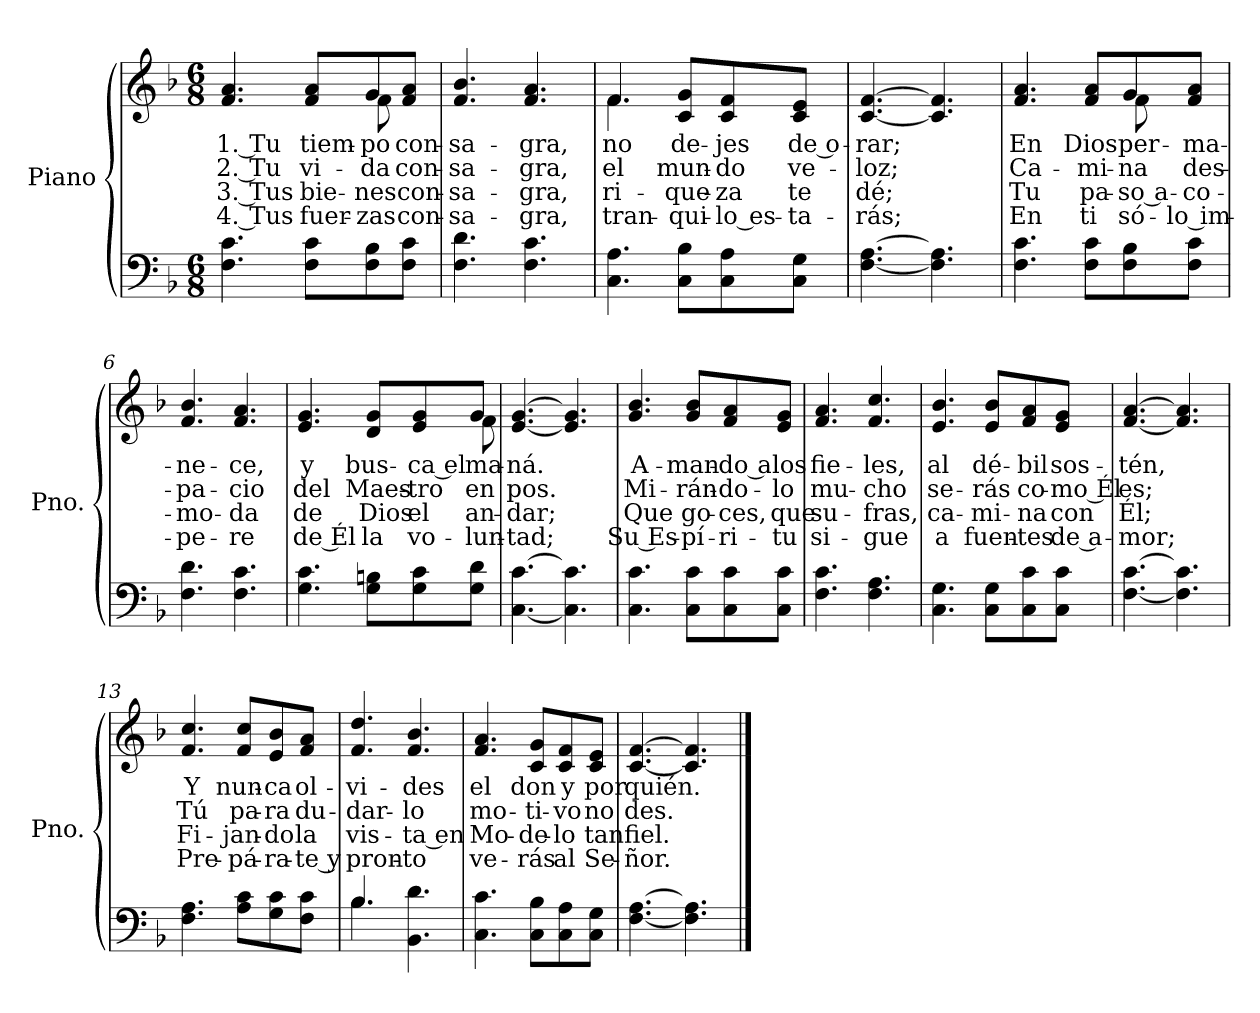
**kern	**kern	**text	**text	**text	**text
*part1	*part1	*part1	*part1	*part1	*part1
*staff2	*staff1	*staff1	*staff1	*staff1	*staff1
*I"Piano	*	*	*	*	*
*I'Pno.	*	*	*	*	*
*clefF4	*clefG2	*	*	*	*
*k[b-]	*k[b-]	*	*	*	*
*M6/8	*M6/8	*	*	*	*
=1	=1	=1	=1	=1	=1
!	!	!LO:LY:b	!LO:LY:b	!LO:LY:b	!LO:LY:b
*	*^	*	*	*	*
4.F\ 4.c\	4.f/ 4.a/	2ryy	1. Tu	2. Tu	3. Tus	4. Tus
!	!	!	!LO:LY:b	!LO:LY:b	!LO:LY:b	!LO:LY:b
8F\ 8c\L	8f/ 8a/L	.	tiem-	vi-	bie-	fuer-
!	!	!	!LO:LY:b	!LO:LY:b	!LO:LY:b	!LO:LY:b
8F\ 8B-\	8g/	8f\	-po	-da	-nes	-zas
!	!	!	!LO:LY:b	!LO:LY:b	!LO:LY:b	!LO:LY:b
8F\ 8c\J	8f/ 8a/J	8ryy	con-	con-	con-	con-
=2	=2	=2	=2	=2	=2	=2
!	!	!	!LO:LY:b	!LO:LY:b	!LO:LY:b	!LO:LY:b
*	*v	*v	*	*	*	*
4.F\ 4.d\	4.f/ 4.b-/	-sa-	-sa-	-sa-	-sa-
!	!	!LO:LY:b	!LO:LY:b	!LO:LY:b	!LO:LY:b
4.F\ 4.c\	4.f/ 4.a/	-gra,	-gra,	-gra,	-gra,
=3	=3	=3	=3	=3	=3
!	!	!LO:LY:b	!LO:LY:b	!LO:LY:b	!LO:LY:b
*	*^	*	*	*	*
4.C\ 4.A\	4.f/	4.f\	no	el	ri-	tran-
!	!	!	!LO:LY:b	!LO:LY:b	!LO:LY:b	!LO:LY:b
8C\ 8B-\L	8c/ 8g/L	4.ryy	de-	mun-	-que-	-qui-
!	!	!	!LO:LY:b	!LO:LY:b	!LO:LY:b	!LO:LY:b
8C\ 8A\	8c/ 8f/	.	-jes	-do	-za	-lo es-
!	!	!	!LO:LY:b	!LO:LY:b	!LO:LY:b	!LO:LY:b
8C\ 8G\J	8c/ 8e/J	.	de o-	ve-	te	-ta-
*	*v	*v	*	*	*	*
=4	=4	=4	=4	=4	=4
!	!	!LO:LY:b	!LO:LY:b	!LO:LY:b	!LO:LY:b
[4.F\ [4.A\	[4.c/ [4.f/	-rar;	-loz;	dé;	-rás;
4.F\] 4.A\]	4.c/] 4.f/]	.	.	.	.
!!LO:LB:g=z
=5	=5	=5	=5	=5	=5
!	!	!LO:LY:b	!LO:LY:b	!LO:LY:b	!LO:LY:b
*	*^	*	*	*	*
4.F\ 4.c\	4.f/ 4.a/	2ryy	En	Ca-	Tu	En
!	!	!	!LO:LY:b	!LO:LY:b	!LO:LY:b	!LO:LY:b
8F\ 8c\L	8f/ 8a/L	.	Dios	-mi-	pa-	ti
!	!	!	!LO:LY:b	!LO:LY:b	!LO:LY:b	!LO:LY:b
8F\ 8B-\	8g/	8f\	per-	-na	-so a-	só-
!	!	!	!LO:LY:b	!LO:LY:b	!LO:LY:b	!LO:LY:b
8F\ 8c\J	8f/ 8a/J	8ryy	-ma-	des-	-co-	-lo im-
=6	=6	=6	=6	=6	=6	=6
!	!	!	!LO:LY:b	!LO:LY:b	!LO:LY:b	!LO:LY:b
*	*v	*v	*	*	*	*
4.F\ 4.d\	4.f/ 4.b-/	-ne-	-pa-	-mo-	-pe-
!	!	!LO:LY:b	!LO:LY:b	!LO:LY:b	!LO:LY:b
4.F\ 4.c\	4.f/ 4.a/	-ce,	-cio	-da	-re
=7	=7	=7	=7	=7	=7
!	!	!LO:LY:b	!LO:LY:b	!LO:LY:b	!LO:LY:b
*	*^	*	*	*	*
4.G\ 4.c\	4.e/ 4.g/	8ryy	y	del	de	de Él
!	!	!	!LO:LY:b	!LO:LY:b	!LO:LY:b	!LO:LY:b
*	*v	*v	*	*	*	*
8G\ 8Bn\L	8d/ 8g/L	bus-	Maes-	Dios	la
!	!	!LO:LY:b	!LO:LY:b	!LO:LY:b	!LO:LY:b
8G\ 8c\	8e/ 8g/	-ca el	-tro	el	vo-
!	!	!LO:LY:b	!LO:LY:b	!LO:LY:b	!LO:LY:b
*	*^	*	*	*	*
8G\ 8d\J	8g/J	8f\	ma-	en	an-	-lun-
=8	=8	=8	=8	=8	=8	=8
!	!	!	!LO:LY:b	!LO:LY:b	!LO:LY:b	!LO:LY:b
*	*v	*v	*	*	*	*
[4.C\ [4.c\	[4.e/ [4.g/	-ná.	pos.	-dar;	-tad;
4.C\] 4.c\]	4.e/] 4.g/]	.	.	.	.
!!LO:LB:g=z
=9	=9	=9	=9	=9	=9
!	!	!LO:LY:b	!LO:LY:b	!LO:LY:b	!LO:LY:b
4.C\ 4.c\	4.g/ 4.b-/	A-	Mi-	Que	Su Es-
!	!	!LO:LY:b	!LO:LY:b	!LO:LY:b	!LO:LY:b
8C\ 8c\L	8g/ 8b-/L	-man-	-rán-	go-	-pí-
!	!	!LO:LY:b	!LO:LY:b	!LO:LY:b	!LO:LY:b
8C\ 8c\	8f/ 8a/	-do a	-do-	-ces,	-ri-
!	!	!LO:LY:b	!LO:LY:b	!LO:LY:b	!LO:LY:b
8C\ 8c\J	8e/ 8g/J	los	-lo	que	-tu
=10	=10	=10	=10	=10	=10
!	!	!LO:LY:b	!LO:LY:b	!LO:LY:b	!LO:LY:b
4.F\ 4.c\	4.f/ 4.a/	fie-	mu-	su-	si-
!	!	!LO:LY:b	!LO:LY:b	!LO:LY:b	!LO:LY:b
4.F\ 4.A\	4.f/ 4.cc/	-les,	-cho	-fras,	-gue
=11	=11	=11	=11	=11	=11
!	!	!LO:LY:b	!LO:LY:b	!LO:LY:b	!LO:LY:b
4.C\ 4.G\	4.e/ 4.b-/	al	se-	ca-	a
!	!	!LO:LY:b	!LO:LY:b	!LO:LY:b	!LO:LY:b
8C\ 8G\L	8e/ 8b-/L	dé-	-rás	-mi-	fuen-
!	!	!LO:LY:b	!LO:LY:b	!LO:LY:b	!LO:LY:b
8C\ 8c\	8f/ 8a/	-bil	co-	-na	-tes
!	!	!LO:LY:b	!LO:LY:b	!LO:LY:b	!LO:LY:b
8C\ 8c\J	8e/ 8g/J	sos-	-mo Él	con	de a-
=12	=12	=12	=12	=12	=12
!	!	!LO:LY:b	!LO:LY:b	!LO:LY:b	!LO:LY:b
[4.F\ [4.c\	[4.f/ [4.a/	-tén,	es;	Él;	-mor;
4.F\] 4.c\]	4.f/] 4.a/]	.	.	.	.
!!LO:LB:g=z
=13	=13	=13	=13	=13	=13
!	!	!LO:LY:b	!LO:LY:b	!LO:LY:b	!LO:LY:b
4.F\ 4.A\	4.f/ 4.cc/	Y	Tú	Fi-	Pre-
!	!	!LO:LY:b	!LO:LY:b	!LO:LY:b	!LO:LY:b
8A\ 8c\L	8f/ 8cc/L	nun-	pa-	-jan-	-pá-
!	!	!LO:LY:b	!LO:LY:b	!LO:LY:b	!LO:LY:b
8G\ 8c\	8e/ 8b-/	-ca	-ra	-do	-ra-
!	!	!LO:LY:b	!LO:LY:b	!LO:LY:b	!LO:LY:b
8F\ 8c\J	8f/ 8a/J	ol-	du-	la	-te y
=14	=14	=14	=14	=14	=14
*^	*	*	*	*	*
!	!	!	!LO:LY:b	!LO:LY:b	!LO:LY:b	!LO:LY:b
4.B-/	4.B-\	4.f/ 4.dd/	-vi-	-dar-	vis-	pron-
!	!	!	!LO:LY:b	!LO:LY:b	!LO:LY:b	!LO:LY:b
4.BB-\ 4.d\	4.ryy	4.f/ 4.b-/	-des	-lo	-ta en	-to
=15	=15	=15	=15	=15	=15	=15
!	!	!	!LO:LY:b	!LO:LY:b	!LO:LY:b	!LO:LY:b
*v	*v	*	*	*	*	*
4.C\ 4.c\	4.f/ 4.a/	el	mo-	Mo-	ve-
!	!	!LO:LY:b	!LO:LY:b	!LO:LY:b	!LO:LY:b
8C\ 8B-\L	8c/ 8g/L	don	-ti-	-de-	-rás
!	!	!LO:LY:b	!LO:LY:b	!LO:LY:b	!LO:LY:b
8C\ 8A\	8c/ 8f/	y	-vo	-lo	al
!	!	!LO:LY:b	!LO:LY:b	!LO:LY:b	!LO:LY:b
8C\ 8G\J	8c/ 8e/J	por	no	tan	Se-
=16	=16	=16	=16	=16	=16
!	!	!LO:LY:b	!LO:LY:b	!LO:LY:b	!LO:LY:b
[4.F\ [4.A\	[4.c/ [4.f/	quién.	des.	fiel.	-ñor.
4.F\] 4.A\]	4.c/] 4.f/]	.	.	.	.
==	==	==	==	==	==
*-	*-	*-	*-	*-	*-
